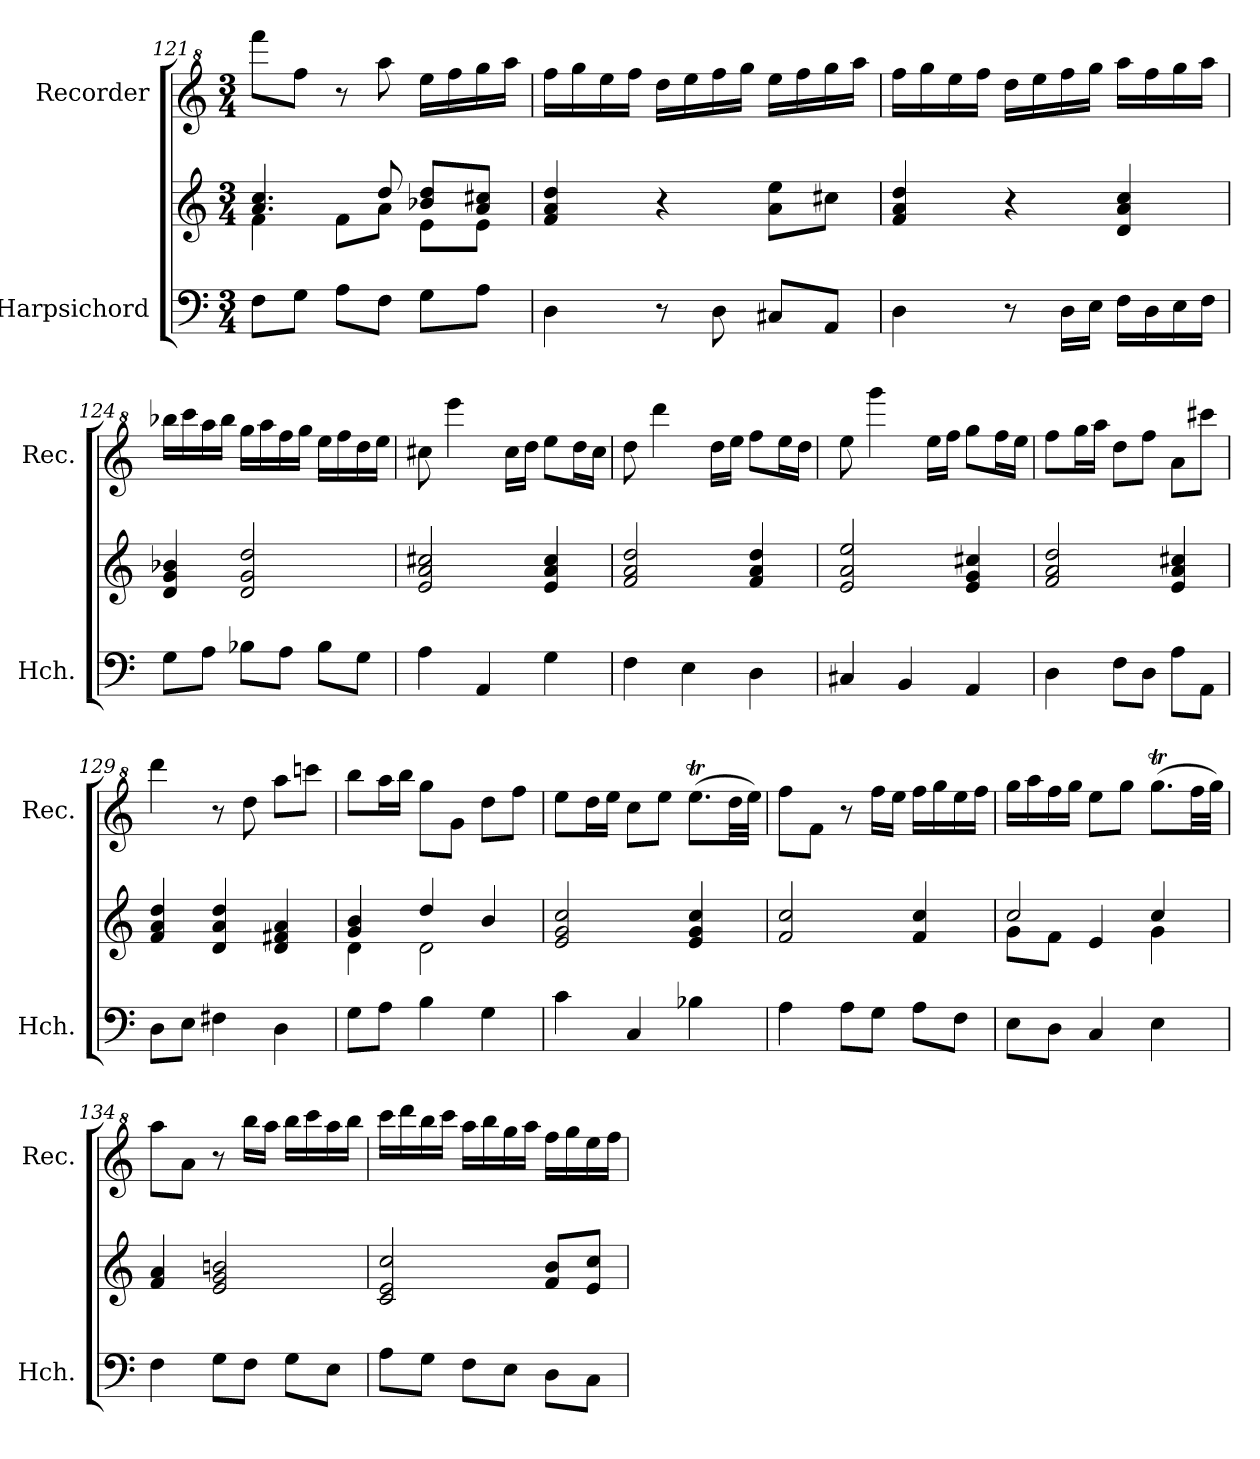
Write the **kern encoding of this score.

**kern	**kern	**kern
*part2	*part2	*part1
*staff3	*staff2	*staff1
*I"Harpsichord	*	*I"Recorder
*I'Hch.	*	*I'Rec.
*clefF4	*clefG2	*clefG^2
*k[]	*k[]	*k[]
*M3/4	*M3/4	*M3/4
=121	=121	=121
*	*^	*
8F\L	4.a/ 4.cc/	4f\	8ffff\L
8G\J	.	.	8fff\J
8A\L	.	8f\L	8r
8F\J	8dd/	8a\J	8aaa\
8G\L	8b-X/ 8dd/L	8e\L	16eee\LL
.	.	.	16fff\
8A\J	8a/ 8cc#X/J	8e\J	16ggg\
.	.	.	16aaa\JJ
*	*v	*v	*
=122	=122	=122
4D\	4f/ 4a/ 4dd/	16fff\LL
.	.	16ggg\
.	.	16eee\
.	.	16fff\JJ
8r	4r	16ddd\LL
.	.	16eee\
8D\	.	16fff\
.	.	16ggg\JJ
8C#X/L	8a\ 8ee\L	16eee\LL
.	.	16fff\
8AA/J	8cc#X\J	16ggg\
.	.	16aaa\JJ
=123	=123	=123
4D\	4f/ 4a/ 4dd/	16fff\LL
.	.	16ggg\
.	.	16eee\
.	.	16fff\JJ
8r	4r	16ddd\LL
.	.	16eee\
16D\LL	.	16fff\
16E\JJ	.	16ggg\JJ
16F\LL	4d/ 4a/ 4cc/	16aaa\LL
16D\	.	16fff\
16E\	.	16ggg\
16F\JJ	.	16aaa\JJ
!!LO:LB:g=z
=124	=124	=124
8G\L	4d/ 4g/ 4b-X/	16bbb-X\LL
.	.	16cccc\
8A\J	.	16aaa\
.	.	16bbb-\JJ
8B-X\L	2d/ 2g/ 2dd/	16ggg\LL
.	.	16aaa\
8A\J	.	16fff\
.	.	16ggg\JJ
8B-\L	.	16eee\LL
.	.	16fff\
8G\J	.	16ddd\
.	.	16eee\JJ
=125	=125	=125
4A\	2e/ 2a/ 2cc#X/	8ccc#X\
.	.	4eeee\
4AA/	.	.
.	.	16ccc#\LL
.	.	16ddd\JJ
4G\	4e/ 4a/ 4cc#/	8eee\L
.	.	16ddd\L
.	.	16ccc#\JJ
=126	=126	=126
4F\	2f/ 2a/ 2dd/	8ddd\
.	.	4dddd\
4E\	.	.
.	.	16ddd\LL
.	.	16eee\JJ
4D\	4f/ 4a/ 4dd/	8fff\L
.	.	16eee\L
.	.	16ddd\JJ
=127	=127	=127
4C#X/	2e/ 2a/ 2ee/	8eee\
.	.	4gggg\
4BB/	.	.
.	.	16eee\LL
.	.	16fff\JJ
4AA/	4e/ 4g/ 4cc#X/	8ggg\L
.	.	16fff\L
.	.	16eee\JJ
!!LO:LB:g=z
=128	=128	=128
4D\	2f/ 2a/ 2dd/	8fff\L
.	.	16ggg\L
.	.	16aaa\JJ
8F\L	.	8ddd\L
8D\J	.	8fff\J
8A\L	4e/ 4a/ 4cc#X/	8aa\L
8AA\J	.	8cccc#X\J
=129	=129	=129
8D\L	4f/ 4a/ 4dd/	4dddd\
8E\J	.	.
4F#X\	4d/ 4a/ 4dd/	8r
.	.	8ddd\
4D\	4d/ 4f#X/ 4a/	8aaa\L
.	.	8ccccn\J
=130	=130	=130
*	*^	*
8G\L	4g/ 4b/	4d\	8bbb\L
8A\J	.	.	16aaa\L
.	.	.	16bbb\JJ
4B\	4dd/	2d\	8ggg\L
.	.	.	8gg\J
4G\	4b/	.	8ddd\L
.	.	.	8fff\J
*	*v	*v	*
=131	=131	=131
4c\	2e/ 2g/ 2cc/	8eee\L
.	.	16ddd\L
.	.	16eee\JJ
4C/	.	8ccc\L
.	.	8eee\J
4B-X\	4e/ 4g/ 4cc/	(8.eeet\L
.	.	32ddd\LL
.	.	32eee\JJJ)
=132	=132	=132
4A\	2f/ 2cc/	8fff\L
.	.	8ff\J
8A\L	.	8r
8G\J	.	16fff\LL
.	.	16eee\JJ
8A\L	4f/ 4cc/	16fff\LL
.	.	16ggg\
8F\J	.	16eee\
.	.	16fff\JJ
!!LO:LB:g=z
=133	=133	=133
*	*^	*
8E\L	8g\L	2cc/	16ggg\LL
.	.	.	16aaa\
8D\J	8f\J	.	16fff\
.	.	.	16ggg\JJ
4C/	4e/	.	8eee\L
.	.	.	8ggg\J
4E\	4g\	4cc/	(8.gggT\L
.	.	.	32fff\LL
.	.	.	32ggg\JJJ)
*	*v	*v	*
=134	=134	=134
4F\	4f/ 4a/	8aaa\L
.	.	8aa\J
8G\L	2e/ 2g/ 2bn/	8r
8F\J	.	16bbb\LL
.	.	16aaa\JJ
8G\L	.	16bbb\LL
.	.	16cccc\
8E\J	.	16aaa\
.	.	16bbb\JJ
=135	=135	=135
8A\L	2c/ 2e/ 2cc/	16cccc\LL
.	.	16dddd\
8G\J	.	16bbb\
.	.	16cccc\JJ
8F\L	.	16aaa\LL
.	.	16bbb\
8E\J	.	16ggg\
.	.	16aaa\JJ
8D\L	8f/ 8b/L	16fff\LL
.	.	16ggg\
8C\J	8e/ 8cc/J	16eee\
.	.	16fff\JJ
=	=	=
*-	*-	*-
